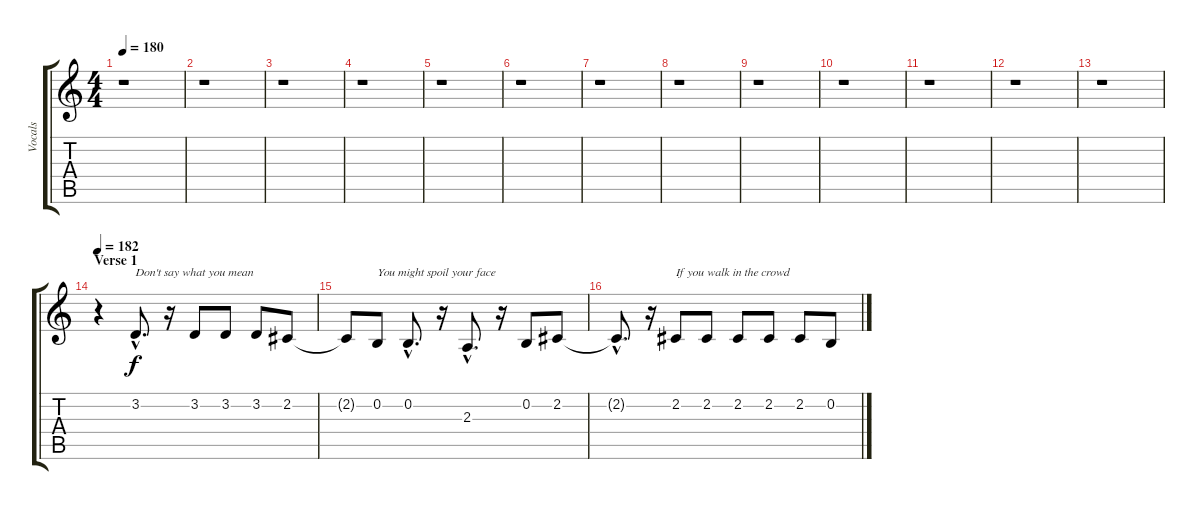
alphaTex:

\track ("Vocals" "Vocals") {instrument viola}
\staff {score tabs}
\tuning (E4 B3 G3 D3 A2 E2) {hide}
\ts (4 4)
\tempo 180
\clef g2
\ks c
r.1{dy f} |
r.1 |
r.1 |
r.1 |
r.1 |
r.1 |
r.1 |
r.1 |
r.1 |
r.1 |
r.1 |
r.1 |
r.1 |
\section ("" "Verse 1")
\tempo 182
r.4 3.2{hac}.8{d txt "Don't say what you mean"} r.16 3.2.8 3.2.8 3.2.8 2.2.8 |
2.2{t}.8 0.2.8{txt "You might spoil your face"} 0.2{hac}.8{d} r.16 2.3{hac}.8{d} r.16 0.2.8 2.2.8 |
2.2{hac t}.8{d} r.16 2.2.8{txt "If you walk in the crowd"} 2.2.8 2.2.8 2.2.8 2.2.8 0.2.8
